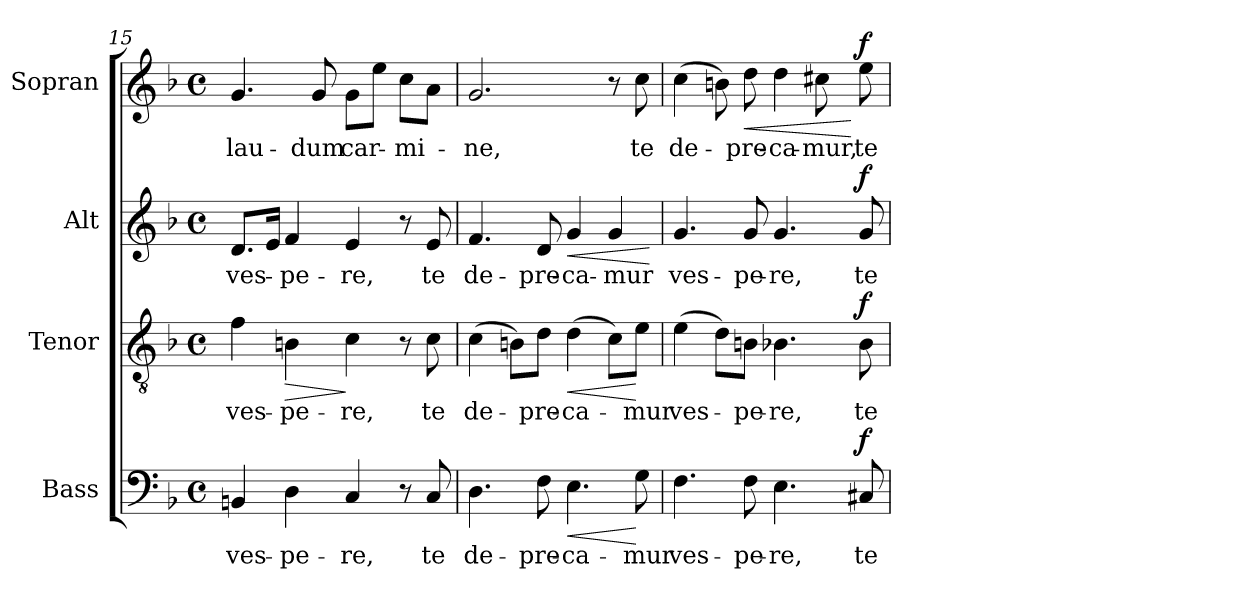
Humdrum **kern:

**kern	**text	**dynam	**kern	**text	**dynam	**kern	**text	**dynam	**kern	**text	**dynam
*part4	*part4	*part4	*part3	*part3	*part3	*part2	*part2	*part2	*part1	*part1	*part1
*staff4	*staff4	*staff4	*staff3	*staff3	*staff3	*staff2	*staff2	*staff2	*staff1	*staff1	*staff1
*I"Bass	*	*	*I"Tenor	*	*	*I"Alt	*	*	*I"Sopran	*	*
*I'B.	*	*	*I'T.	*	*	*I'A.	*	*	*I'S.	*	*
*clefF4	*	*	*clefGv2	*	*	*clefG2	*	*	*clefG2	*	*
*k[b-]	*	*	*k[b-]	*	*	*k[b-]	*	*	*k[b-]	*	*
*F:	*	*	*F:	*	*	*F:	*	*	*F:	*	*
*M4/4	*	*	*M4/4	*	*	*M4/4	*	*	*M4/4	*	*
*met(c)	*	*	*met(c)	*	*	*met(c)	*	*	*met(c)	*	*
=15	=15	=15	=15	=15	=15	=15	=15	=15	=15	=15	=15
!	!LO:LY:b	!	!	!LO:LY:b	!	!	!LO:LY:b	!	!	!LO:LY:b	!
4BBn/	ves-	.	4f\	ves-	.	8.d/L	ves-	.	4.g/	lau-	.
.	.	.	.	.	.	16e/Jk	.	.	.	.	.
!	!LO:LY:b	!	!	!LO:LY:b	!LO:HP:b	!	!LO:LY:b	!	!	!	!
4D\	-pe-	.	4Bn\	-pe-	>	4f/	-pe-	.	.	.	.
!	!	!	!	!	!	!	!	!	!	!LO:LY:b	!
.	.	.	.	.	.	.	.	.	8g/	-dum	.
!	!LO:LY:b	!	!	!LO:LY:b	!	!	!LO:LY:b	!	!	!LO:LY:b	!
4C/	-re,	.	4c\	-re,	]	4e/	-re,	.	8g\L	car-	.
.	.	.	.	.	.	.	.	.	8ee\J	.	.
!	!	!	!	!	!	!	!	!	!	!LO:LY:b	!
8r	.	.	8r	.	.	8r	.	.	8cc\L	-mi-	.
!	!LO:LY:b	!	!	!LO:LY:b	!	!	!LO:LY:b	!	!	!	!
8C/	te	.	8c\	te	.	8e/	te	.	8a\J	.	.
=16	=16	=16	=16	=16	=16	=16	=16	=16	=16	=16	=16
!	!LO:LY:b	!	!	!LO:LY:b	!	!	!LO:LY:b	!	!	!LO:LY:b	!
4.D\	de-	.	(>4c\	de-	.	4.f/	de-	.	2.g/	-ne,	.
.	.	.	8Bn\L)	.	.	.	.	.	.	.	.
!	!LO:LY:b	!	!	!LO:LY:b	!	!	!LO:LY:b	!	!	!	!
8F\	-pre-	.	8d\J	-pre-	.	8d/	-pre-	.	.	.	.
!	!LO:LY:b	!LO:HP:b	!	!LO:LY:b	!LO:HP:b	!	!LO:LY:b	!LO:HP:b	!	!	!
4.E\	-ca-	<	(>4d\	-ca-	<	4g/	-ca-	<	.	.	.
!	!	!	!	!	!	!	!LO:LY:b	!	!	!	!
.	.	.	8c\L)	.	.	4g/	-mur	.	8r	.	.
!	!LO:LY:b	!	!	!LO:LY:b	!	!	!	!	!	!LO:LY:b	!
8G\	-mur	[	8e\J	-mur	[	.	.	.	8cc\	te	.
.	.	.	.	.	.	.	.	[	.	.	.
!!LO:LB:g=z
=17	=17	=17	=17	=17	=17	=17	=17	=17	=17	=17	=17
!	!LO:LY:b	!	!	!LO:LY:b	!	!	!LO:LY:b	!	!	!LO:LY:b	!
4.F\	ves-	.	(>4e\	ves-	.	4.g/	ves-	.	(>4cc\	de-	.
.	.	.	8d\L)	.	.	.	.	.	8bn\)	.	.
!	!LO:LY:b	!	!	!LO:LY:b	!	!	!LO:LY:b	!	!	!LO:LY:b	!LO:HP:b
8F\	-pe-	.	8Bn\J	-pe-	.	8g/	-pe-	.	8dd\	-pre-	<
!	!LO:LY:b	!	!	!LO:LY:b	!	!	!LO:LY:b	!	!	!LO:LY:b	!
4.E\	-re,	.	4.B-X\	-re,	.	4.g/	-re,	.	4dd\	-ca-	.
!	!	!	!	!	!	!	!	!	!	!LO:LY:b	!
.	.	.	.	.	.	.	.	.	8cc#X\	-mur,	.
!	!LO:LY:b	!LO:DY:a	!	!LO:LY:b	!LO:DY:a	!	!LO:LY:b	!LO:DY:a	!	!LO:LY:b	!LO:DY:n=1:a
8C#X/	te	f	8B-\	te	f	8g/	te	f	8ee\	te	[ f
=	=	=	=	=	=	=	=	=	=	=	=
*-	*-	*-	*-	*-	*-	*-	*-	*-	*-	*-	*-
